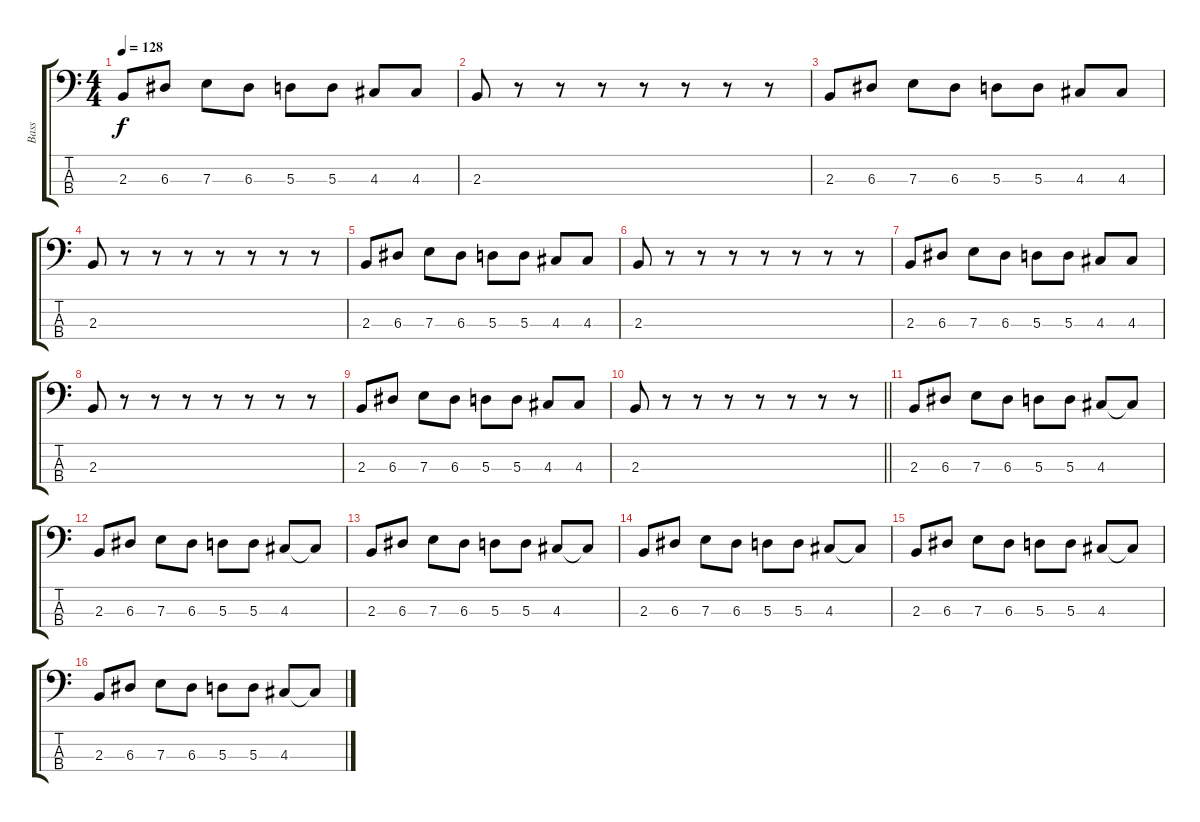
\track ("Bass" "Bass") {instrument electricbassfinger}
\staff {score tabs}
\tuning (G2 D2 A1 E1) {hide}
\ts (4 4)
\tempo 128
\clef f4
\ks c
2.3.8{dy f} 6.3.8 7.3.8 6.3.8 5.3.8 5.3.8 4.3.8 4.3.8 |
2.3.8 r.8 r.8 r.8 r.8 r.8 r.8 r.8 |
2.3.8 6.3.8 7.3.8 6.3.8 5.3.8 5.3.8 4.3.8 4.3.8 |
2.3.8 r.8 r.8 r.8 r.8 r.8 r.8 r.8 |
2.3.8 6.3.8 7.3.8 6.3.8 5.3.8 5.3.8 4.3.8 4.3.8 |
2.3.8 r.8 r.8 r.8 r.8 r.8 r.8 r.8 |
2.3.8 6.3.8 7.3.8 6.3.8 5.3.8 5.3.8 4.3.8 4.3.8 |
2.3.8 r.8 r.8 r.8 r.8 r.8 r.8 r.8 |
2.3.8 6.3.8 7.3.8 6.3.8 5.3.8 5.3.8 4.3.8 4.3.8 |
\barLineRight lightlight
2.3.8 r.8 r.8 r.8 r.8 r.8 r.8 r.8 |
2.3.8 6.3.8 7.3.8 6.3.8 5.3.8 5.3.8 4.3.8 4.3{t}.8 |
2.3.8 6.3.8 7.3.8 6.3.8 5.3.8 5.3.8 4.3.8 4.3{t}.8 |
2.3.8 6.3.8 7.3.8 6.3.8 5.3.8 5.3.8 4.3.8 4.3{t}.8 |
2.3.8 6.3.8 7.3.8 6.3.8 5.3.8 5.3.8 4.3.8 4.3{t}.8 |
2.3.8 6.3.8 7.3.8 6.3.8 5.3.8 5.3.8 4.3.8 4.3{t}.8 |
2.3.8 6.3.8 7.3.8 6.3.8 5.3.8 5.3.8 4.3.8 4.3{t}.8
